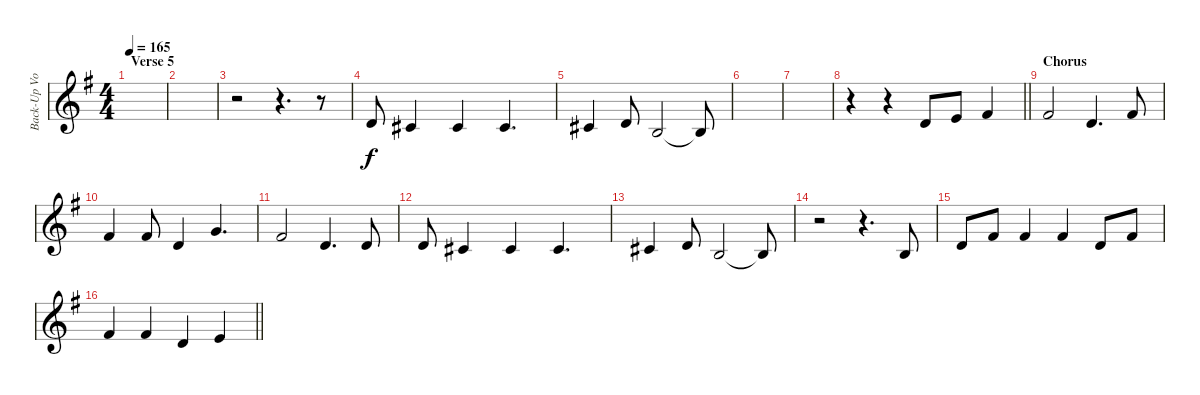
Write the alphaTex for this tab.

\track ("Back-Up Vocals" "Back-Up Vo") {instrument sopranosax}
\staff {score}
\tuning (E4 B3 G3 D3 A2 E2) {hide}
\ts (4 4)
\section ("" "Verse 5")
\tempo 165
\clef g2
\ks eminor
|
|
r.2 r.4{d} r.8 |
3.2.8 2.2.4 2.2.4 2.2.4{d} |
2.2.4 3.2.8 0.2.2 0.2{t}.8 |
|
|
\barLineRight lightlight
r.4 r.4 3.2.8 5.2.8 7.2.4 |
\section ("" "Chorus")
7.2.2 3.2.4{d} 7.2.8 |
7.2.4 7.2.8 7.3.4 8.2.4{d} |
7.2.2 3.2.4{d} 3.2.8 |
3.2.8 2.2.4 2.2.4 2.2.4{d} |
2.2.4 3.2.8 0.2.2 0.2{t}.8 |
r.2 r.4{d} 0.2.8 |
3.2.8 2.1.8 2.1.4 2.1.4 3.2.8 2.1.8 |
\barLineRight lightlight
2.1.4 2.1.4 3.2.4 5.2.4
